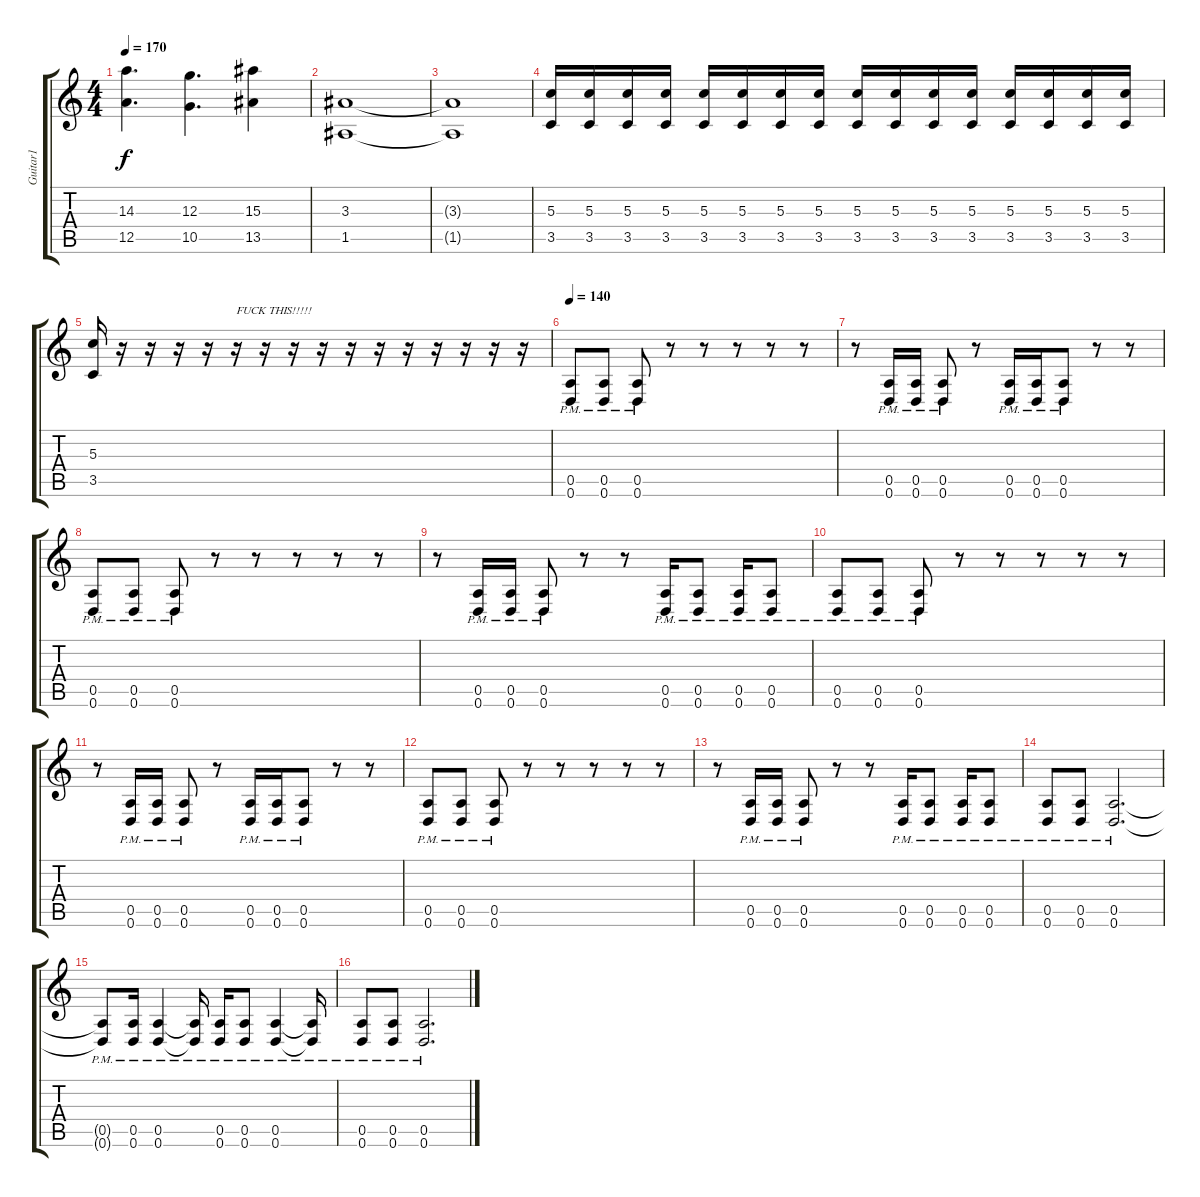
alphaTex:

\track ("Guitar1" "Guitar1") {instrument distortionguitar}
\staff {score tabs}
\tuning (E4 B3 G3 D3 A2 D2) {hide}
\ts (4 4)
\tempo 170
\clef g2
\ks c
(14.3 12.5).4{d dy f} (12.3 10.5).4{d} (15.3 13.5).4 |
(3.3 1.5).1 |
(3.3{t} 1.5{t}).1 |
(5.3 3.5).16 (5.3 3.5).16 (5.3 3.5).16 (5.3 3.5).16 (5.3 3.5).16 (5.3 3.5).16 (5.3 3.5).16 (5.3 3.5).16 (5.3 3.5).16 (5.3 3.5).16 (5.3 3.5).16 (5.3 3.5).16 (5.3 3.5).16 (5.3 3.5).16 (5.3 3.5).16 (5.3 3.5).16 |
(5.3 3.5).16 r.16 r.16 r.16 r.16 r.16{txt "FUCK THIS!!!!!"} r.16 r.16 r.16 r.16 r.16 r.16 r.16 r.16 r.16 r.16 |
\tempo 140
(0.5{pm} 0.6{pm}).8 (0.5{pm} 0.6{pm}).8 (0.5{pm} 0.6{pm}).8 r.8 r.8 r.8 r.8 r.8 |
r.8 (0.5{pm} 0.6{pm}).16 (0.5{pm} 0.6{pm}).16 (0.5{pm} 0.6{pm}).8 r.8 (0.5{pm} 0.6{pm}).16 (0.5{pm} 0.6{pm}).16 (0.5{pm} 0.6{pm}).8 r.8 r.8 |
(0.5{pm} 0.6{pm}).8 (0.5{pm} 0.6{pm}).8 (0.5{pm} 0.6{pm}).8 r.8 r.8 r.8 r.8 r.8 |
r.8 (0.5{pm} 0.6{pm}).16 (0.5{pm} 0.6{pm}).16 (0.5{pm} 0.6{pm}).8 r.8 r.8 (0.5{pm} 0.6{pm}).16 (0.5{pm} 0.6{pm}).8 (0.5{pm} 0.6{pm}).16 (0.5{pm} 0.6{pm}).8 |
(0.5{pm} 0.6{pm}).8 (0.5{pm} 0.6{pm}).8 (0.5{pm} 0.6{pm}).8 r.8 r.8 r.8 r.8 r.8 |
r.8 (0.5{pm} 0.6{pm}).16 (0.5{pm} 0.6{pm}).16 (0.5{pm} 0.6{pm}).8 r.8 (0.5{pm} 0.6{pm}).16 (0.5{pm} 0.6{pm}).16 (0.5{pm} 0.6{pm}).8 r.8 r.8 |
(0.5{pm} 0.6{pm}).8 (0.5{pm} 0.6{pm}).8 (0.5{pm} 0.6{pm}).8 r.8 r.8 r.8 r.8 r.8 |
r.8 (0.5{pm} 0.6{pm}).16 (0.5{pm} 0.6{pm}).16 (0.5{pm} 0.6{pm}).8 r.8 r.8 (0.5{pm} 0.6{pm}).16 (0.5{pm} 0.6{pm}).8 (0.5{pm} 0.6{pm}).16 (0.5{pm} 0.6{pm}).8 |
(0.5{pm} 0.6{pm}).8 (0.5{pm} 0.6{pm}).8 (0.5{pm} 0.6{pm}).2{d} |
(0.5{pm t} 0.6{pm t}).8 (0.5{pm} 0.6{pm}).16 (0.5{pm} 0.6{pm}).4 (0.5{pm t} 0.6{pm t}).16 (0.5{pm} 0.6{pm}).16 (0.5{pm} 0.6{pm}).8 (0.5{pm} 0.6{pm}).4 (0.5{pm t} 0.6{pm t}).16 |
(0.5{pm} 0.6{pm}).8 (0.5{pm} 0.6{pm}).8 (0.5{pm} 0.6{pm}).2{d}
